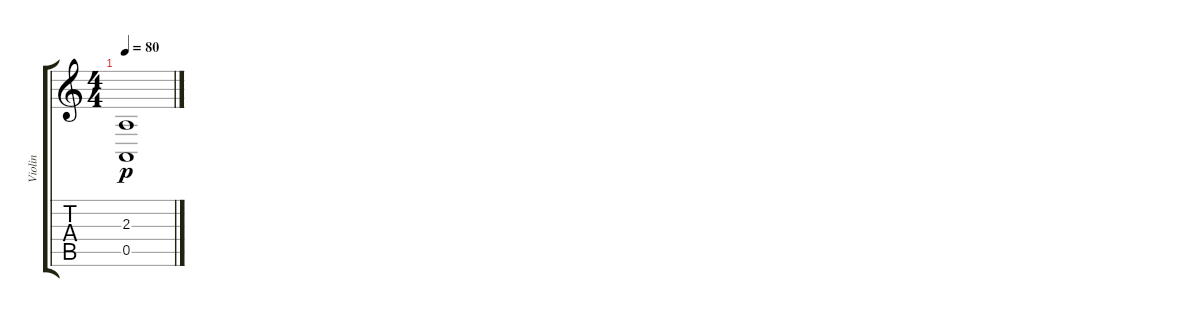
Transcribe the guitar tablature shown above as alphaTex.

\track ("Violin" "Violin") {instrument violin}
\staff {score tabs}
\tuning (E4 B3 G3 D3 A2 E2) {hide}
\ts (4 4)
\tempo 80
\clef g2
\ks c
(2.3 0.5).1{dy p}
